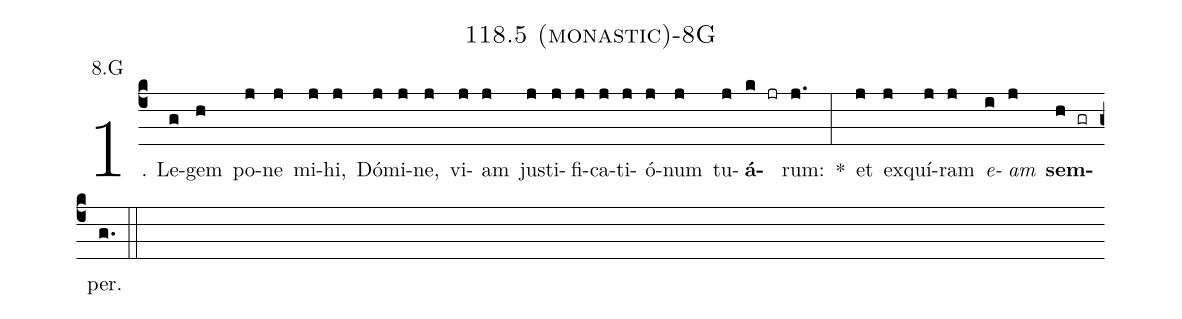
name: 118.5 (monastic)-8G;
annotation: 8.G;
%%
(c4)1. Le(g)gem(h) po(j)ne(j) mi(j)hi,(j) Dó(j)mi(j)ne,(j) vi(j)am(j) jus(j)ti(j)fi(j)ca(j)ti(j)ó(j)num(j) tu(j)<b>á</b>(k jr)rum:(j.) *(:) et(j) ex(j)quí(j)ram(j) <i>e</i>(i)<i>am</i>(j) <b>sem</b>(h gr)per.(g.) (::)
